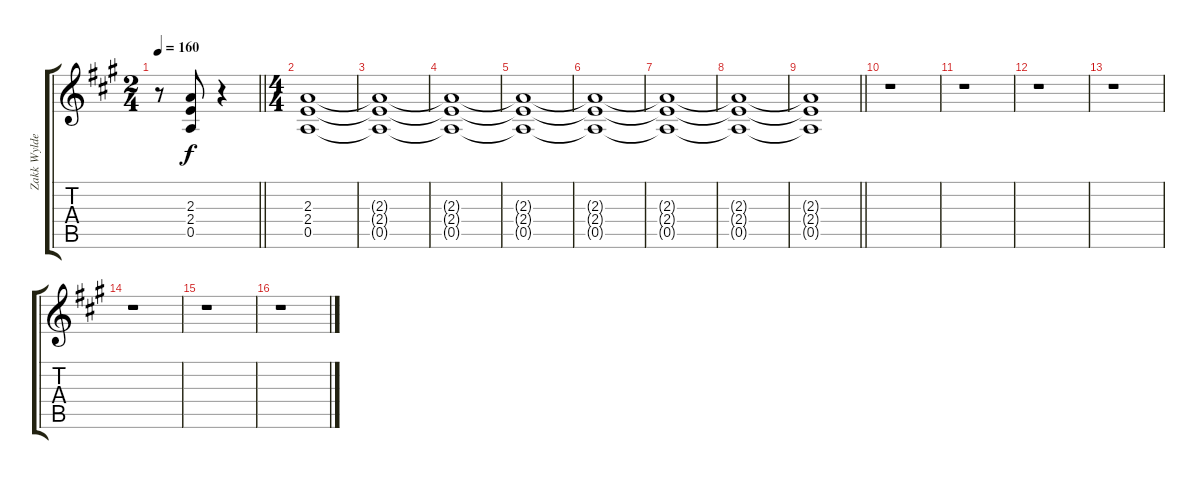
\track ("Zakk Wylde" "Zakk Wylde") {instrument overdrivenguitar}
\staff {score tabs}
\tuning (E4 B3 G3 D3 A2 E2) {hide}
\ts (2 4)
\tempo 160
\clef g2
\barLineRight lightlight
\ks a
r.8{dy f} (2.3 2.4 0.5).8 r.4 |
\ts (4 4)
(2.3 2.4 0.5).1 |
(2.3{t} 2.4{t} 0.5{t}).1 |
(2.3{t} 2.4{t} 0.5{t}).1 |
(2.3{t} 2.4{t} 0.5{t}).1 |
(2.3{t} 2.4{t} 0.5{t}).1 |
(2.3{t} 2.4{t} 0.5{t}).1 |
(2.3{t} 2.4{t} 0.5{t}).1 |
\barLineRight lightlight
(2.3{t} 2.4{t} 0.5{t}).1 |
r.1 |
r.1 |
r.1 |
r.1 |
r.1 |
r.1 |
r.1
